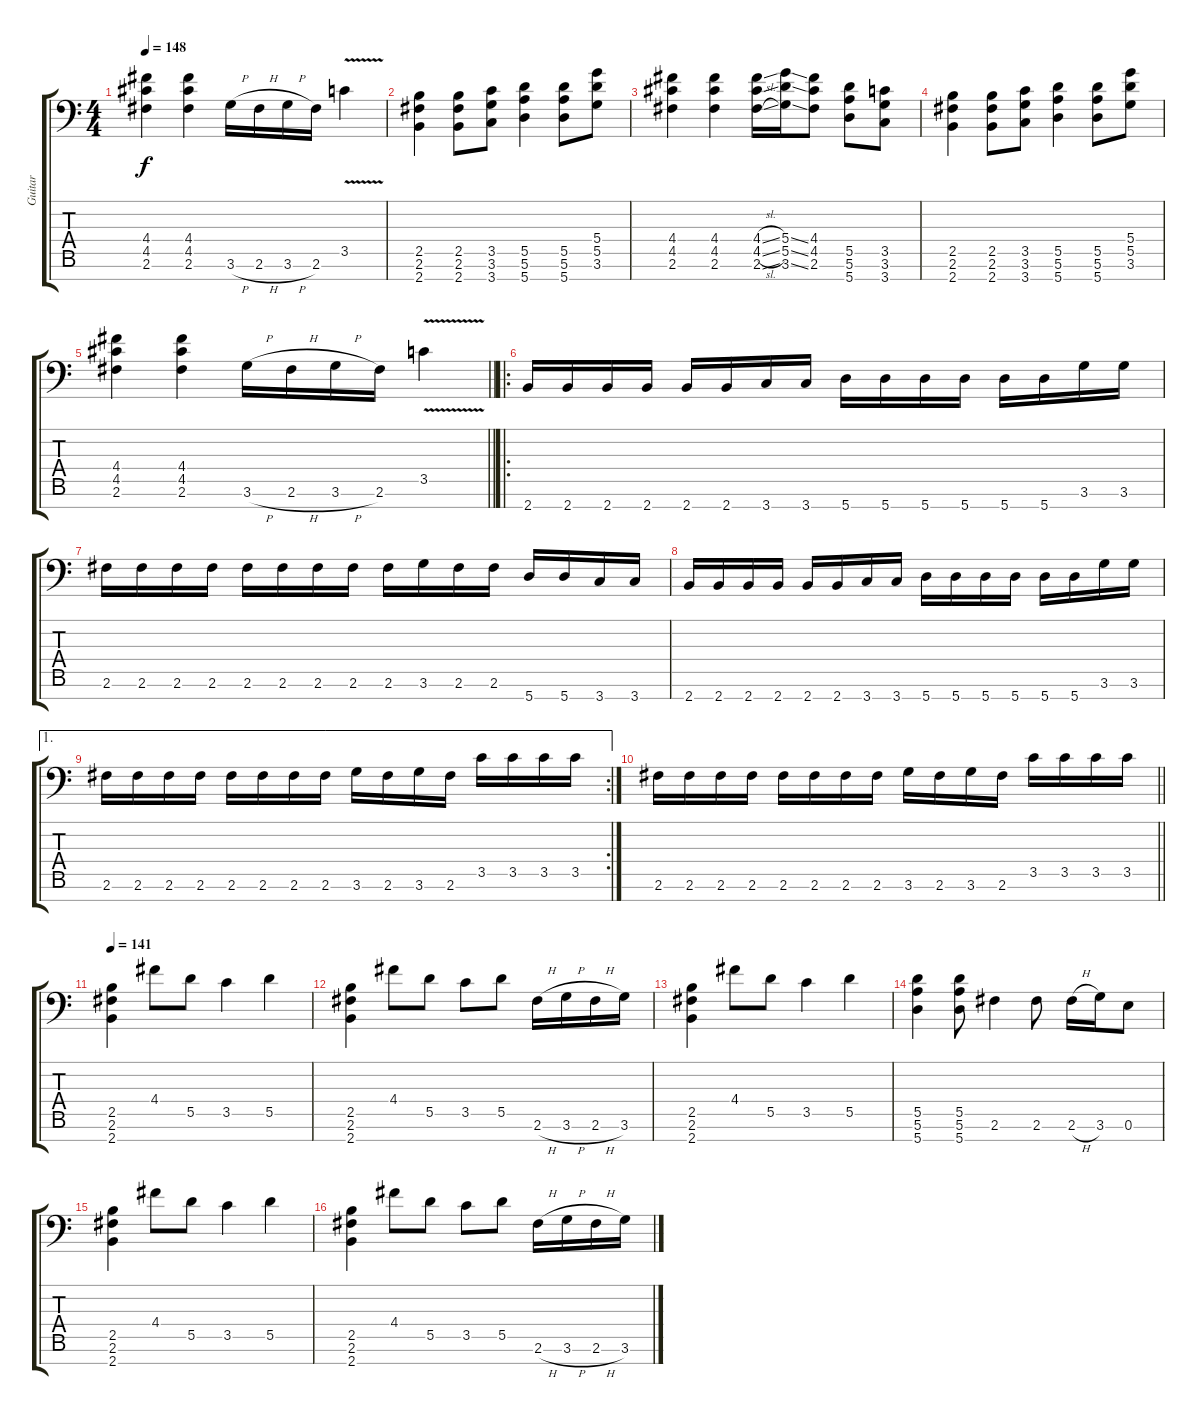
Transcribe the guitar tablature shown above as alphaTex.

\track ("Guitar" "Guitar") {instrument distortionguitar}
\staff {score tabs}
\tuning (E4 B3 G3 D3 A2 E2 A1) {hide}
\ts (4 4)
\tempo 148
\clef f4
\ks c
(4.4 4.5 2.6).4{dy f} (4.4 4.5 2.6).4 3.6{h}.16 2.6{h}.16 3.6{h}.16 2.6.16 3.5{v}.4 |
(2.5 2.6 2.7).4 (2.5 2.6 2.7).8 (3.5 3.6 3.7).8 (5.5 5.6 5.7).4 (5.5 5.6 5.7).8 (5.4 5.5 3.6).8 |
(4.4 4.5 2.6).4 (4.4 4.5 2.6).4 (4.4{sl} 4.5{sl} 2.6{sl}).16 (5.4{ss} 5.5{ss} 3.6{ss}).16 (4.4 4.5 2.6).8 (5.5 5.6 5.7).8 (3.5 3.6 3.7).8 |
(2.5 2.6 2.7).4 (2.5 2.6 2.7).8 (3.5 3.6 3.7).8 (5.5 5.6 5.7).4 (5.5 5.6 5.7).8 (5.4 5.5 3.6).8 |
\barLineRight lightlight
(4.4 4.5 2.6).4 (4.4 4.5 2.6).4 3.6{h}.16 2.6{h}.16 3.6{h}.16 2.6.16 3.5{v}.4 |
\ro
\section ("" "")
2.7.16 2.7.16 2.7.16 2.7.16 2.7.16 2.7.16 3.7.16 3.7.16 5.7.16 5.7.16 5.7.16 5.7.16 5.7.16 5.7.16 3.6.16 3.6.16 |
2.6.16 2.6.16 2.6.16 2.6.16 2.6.16 2.6.16 2.6.16 2.6.16 2.6.16 3.6.16 2.6.16 2.6.16 5.7.16 5.7.16 3.7.16 3.7.16 |
2.7.16 2.7.16 2.7.16 2.7.16 2.7.16 2.7.16 3.7.16 3.7.16 5.7.16 5.7.16 5.7.16 5.7.16 5.7.16 5.7.16 3.6.16 3.6.16 |
\ae 1
\rc 2
2.6.16 2.6.16 2.6.16 2.6.16 2.6.16 2.6.16 2.6.16 2.6.16 3.6.16 2.6.16 3.6.16 2.6.16 3.5.16 3.5.16 3.5.16 3.5.16 |
\barLineRight lightlight
2.6.16 2.6.16 2.6.16 2.6.16 2.6.16 2.6.16 2.6.16 2.6.16 3.6.16 2.6.16 3.6.16 2.6.16 3.5.16 3.5.16 3.5.16 3.5.16 |
\section ("" "")
\tempo 141
(2.5 2.6 2.7).4 4.4.8 5.5.8 3.5.4 5.5.4 |
(2.5 2.6 2.7).4 4.4.8 5.5.8 3.5.8 5.5.8 2.6{h}.16 3.6{h}.16 2.6{h}.16 3.6.16 |
(2.5 2.6 2.7).4 4.4.8 5.5.8 3.5.4 5.5.4 |
(5.5 5.6 5.7).4 (5.5 5.6 5.7).8 2.6.4 2.6.8 2.6{h}.16 3.6.16 0.6.8 |
(2.5 2.6 2.7).4 4.4.8 5.5.8 3.5.4 5.5.4 |
(2.5 2.6 2.7).4 4.4.8 5.5.8 3.5.8 5.5.8 2.6{h}.16 3.6{h}.16 2.6{h}.16 3.6.16
